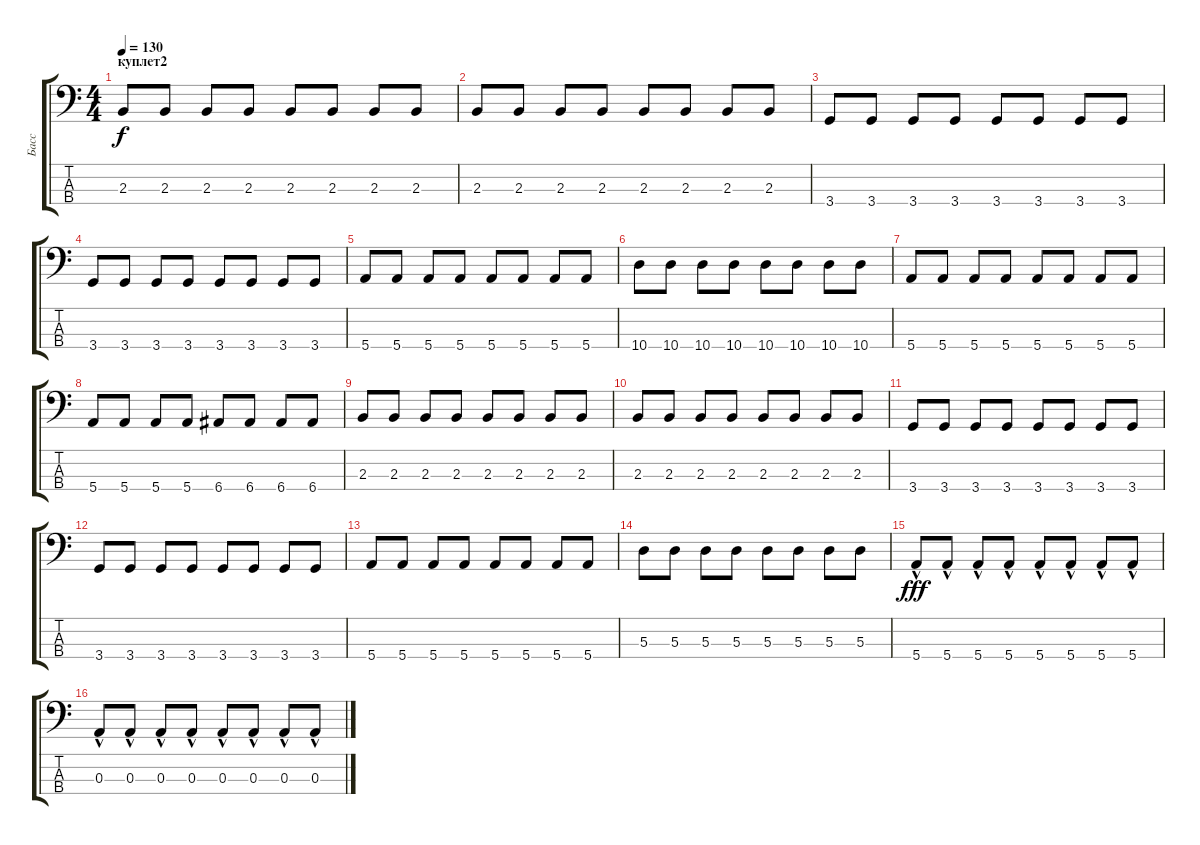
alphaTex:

\track ("Басс" "Басс") {instrument electricbasspick}
\staff {score tabs}
\tuning (G2 D2 A1 E1) {hide}
\ts (4 4)
\section ("" "куплет2")
\tempo 130
\clef f4
\ks c
2.3.8{dy f} 2.3.8 2.3.8 2.3.8 2.3.8 2.3.8 2.3.8 2.3.8 |
2.3.8 2.3.8 2.3.8 2.3.8 2.3.8 2.3.8 2.3.8 2.3.8 |
3.4.8 3.4.8 3.4.8 3.4.8 3.4.8 3.4.8 3.4.8 3.4.8 |
3.4.8 3.4.8 3.4.8 3.4.8 3.4.8 3.4.8 3.4.8 3.4.8 |
5.4.8 5.4.8 5.4.8 5.4.8 5.4.8 5.4.8 5.4.8 5.4.8 |
10.4.8 10.4.8 10.4.8 10.4.8 10.4.8 10.4.8 10.4.8 10.4.8 |
5.4.8 5.4.8 5.4.8 5.4.8 5.4.8 5.4.8 5.4.8 5.4.8 |
5.4.8 5.4.8 5.4.8 5.4.8 6.4.8 6.4.8 6.4.8 6.4.8 |
2.3.8 2.3.8 2.3.8 2.3.8 2.3.8 2.3.8 2.3.8 2.3.8 |
2.3.8 2.3.8 2.3.8 2.3.8 2.3.8 2.3.8 2.3.8 2.3.8 |
3.4.8 3.4.8 3.4.8 3.4.8 3.4.8 3.4.8 3.4.8 3.4.8 |
3.4.8 3.4.8 3.4.8 3.4.8 3.4.8 3.4.8 3.4.8 3.4.8 |
5.4.8 5.4.8 5.4.8 5.4.8 5.4.8 5.4.8 5.4.8 5.4.8 |
5.3.8 5.3.8 5.3.8 5.3.8 5.3.8 5.3.8 5.3.8 5.3.8 |
5.4{hac}.8{dy fff} 5.4{hac}.8 5.4{hac}.8 5.4{hac}.8 5.4{hac}.8 5.4{hac}.8 5.4{hac}.8 5.4{hac}.8 |
0.3{hac}.8 0.3{hac}.8 0.3{hac}.8 0.3{hac}.8 0.3{hac}.8 0.3{hac}.8 0.3{hac}.8 0.3{hac}.8
